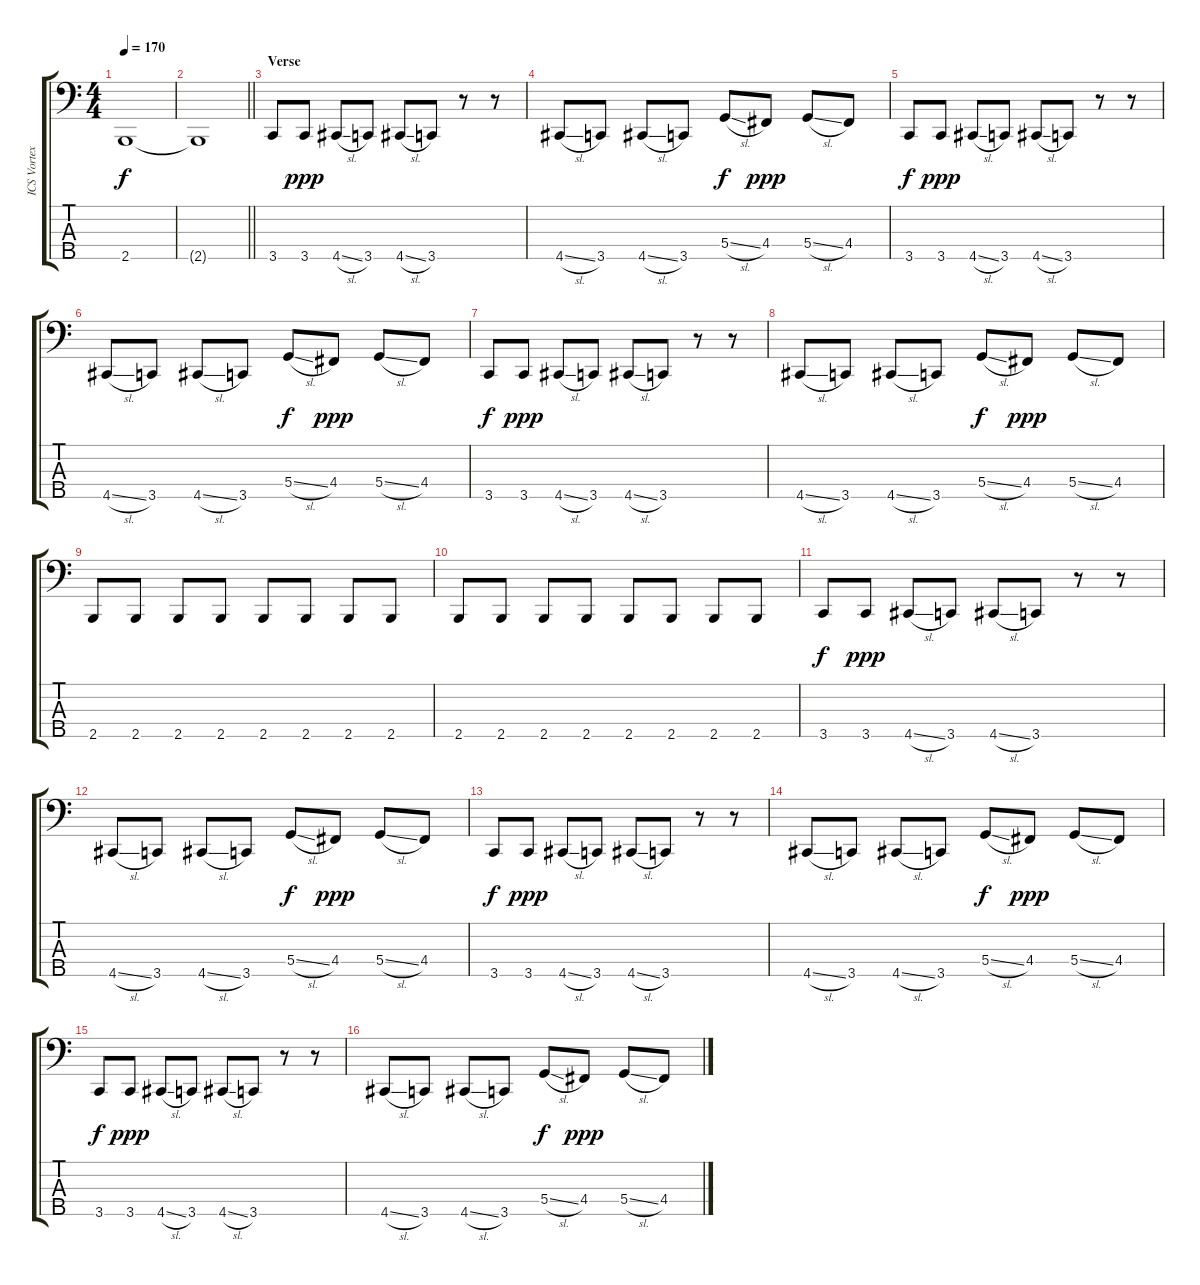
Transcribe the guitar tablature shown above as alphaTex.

\track ("ICS Vortex" "ICS Vortex") {instrument electricbassfinger}
\staff {score tabs}
\tuning (F2 C2 G1 D1 A0) {hide}
\ts (4 4)
\tempo 170
\clef f4
\ks c
2.5.1{dy f} |
\barLineRight lightlight
2.5{t}.1 |
\section ("" "Verse")
3.5.8 3.5.8{dy ppp} 4.5{sl}.8 3.5.8 4.5{sl}.8 3.5.8 r.8 r.8 |
4.5{sl}.8 3.5.8 4.5{sl}.8 3.5.8 5.4{sl}.8{dy f} 4.4.8{dy ppp} 5.4{sl}.8 4.4.8 |
3.5.8{dy f} 3.5.8{dy ppp} 4.5{sl}.8 3.5.8 4.5{sl}.8 3.5.8 r.8 r.8 |
4.5{sl}.8 3.5.8 4.5{sl}.8 3.5.8 5.4{sl}.8{dy f} 4.4.8{dy ppp} 5.4{sl}.8 4.4.8 |
3.5.8{dy f} 3.5.8{dy ppp} 4.5{sl}.8 3.5.8 4.5{sl}.8 3.5.8 r.8 r.8 |
4.5{sl}.8 3.5.8 4.5{sl}.8 3.5.8 5.4{sl}.8{dy f} 4.4.8{dy ppp} 5.4{sl}.8 4.4.8 |
2.5.8 2.5.8 2.5.8 2.5.8 2.5.8 2.5.8 2.5.8 2.5.8 |
2.5.8 2.5.8 2.5.8 2.5.8 2.5.8 2.5.8 2.5.8 2.5.8 |
3.5.8{dy f} 3.5.8{dy ppp} 4.5{sl}.8 3.5.8 4.5{sl}.8 3.5.8 r.8 r.8 |
4.5{sl}.8 3.5.8 4.5{sl}.8 3.5.8 5.4{sl}.8{dy f} 4.4.8{dy ppp} 5.4{sl}.8 4.4.8 |
3.5.8{dy f} 3.5.8{dy ppp} 4.5{sl}.8 3.5.8 4.5{sl}.8 3.5.8 r.8 r.8 |
4.5{sl}.8 3.5.8 4.5{sl}.8 3.5.8 5.4{sl}.8{dy f} 4.4.8{dy ppp} 5.4{sl}.8 4.4.8 |
3.5.8{dy f} 3.5.8{dy ppp} 4.5{sl}.8 3.5.8 4.5{sl}.8 3.5.8 r.8 r.8 |
4.5{sl}.8 3.5.8 4.5{sl}.8 3.5.8 5.4{sl}.8{dy f} 4.4.8{dy ppp} 5.4{sl}.8 4.4.8
